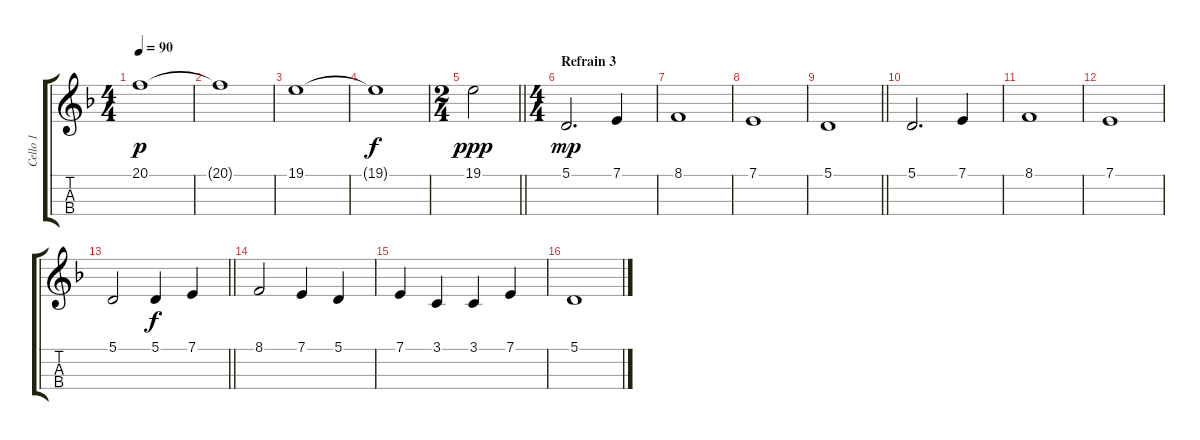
\track ("Cello 1" "Cello 1") {instrument cello}
\staff {score tabs}
\tuning (A3 D3 G2 C2) {hide}
\ts (4 4)
\tempo 90
\clef g2
\ks dminor
20.1.1{dy p} |
20.1{t}.1 |
19.1.1 |
19.1{t}.1{dy f} |
\ts (2 4)
\barLineRight lightlight
19.1.2{dy ppp} |
\ts (4 4)
\section ("" "Refrain 3")
5.1.2{d dy mp} 7.1.4 |
8.1.1 |
7.1.1 |
\barLineRight lightlight
5.1.1 |
5.1.2{d} 7.1.4 |
8.1.1 |
7.1.1 |
\barLineRight lightlight
5.1.2 5.1.4{dy f} 7.1.4 |
8.1.2 7.1.4 5.1.4 |
7.1.4 3.1.4 3.1.4 7.1.4 |
5.1.1
